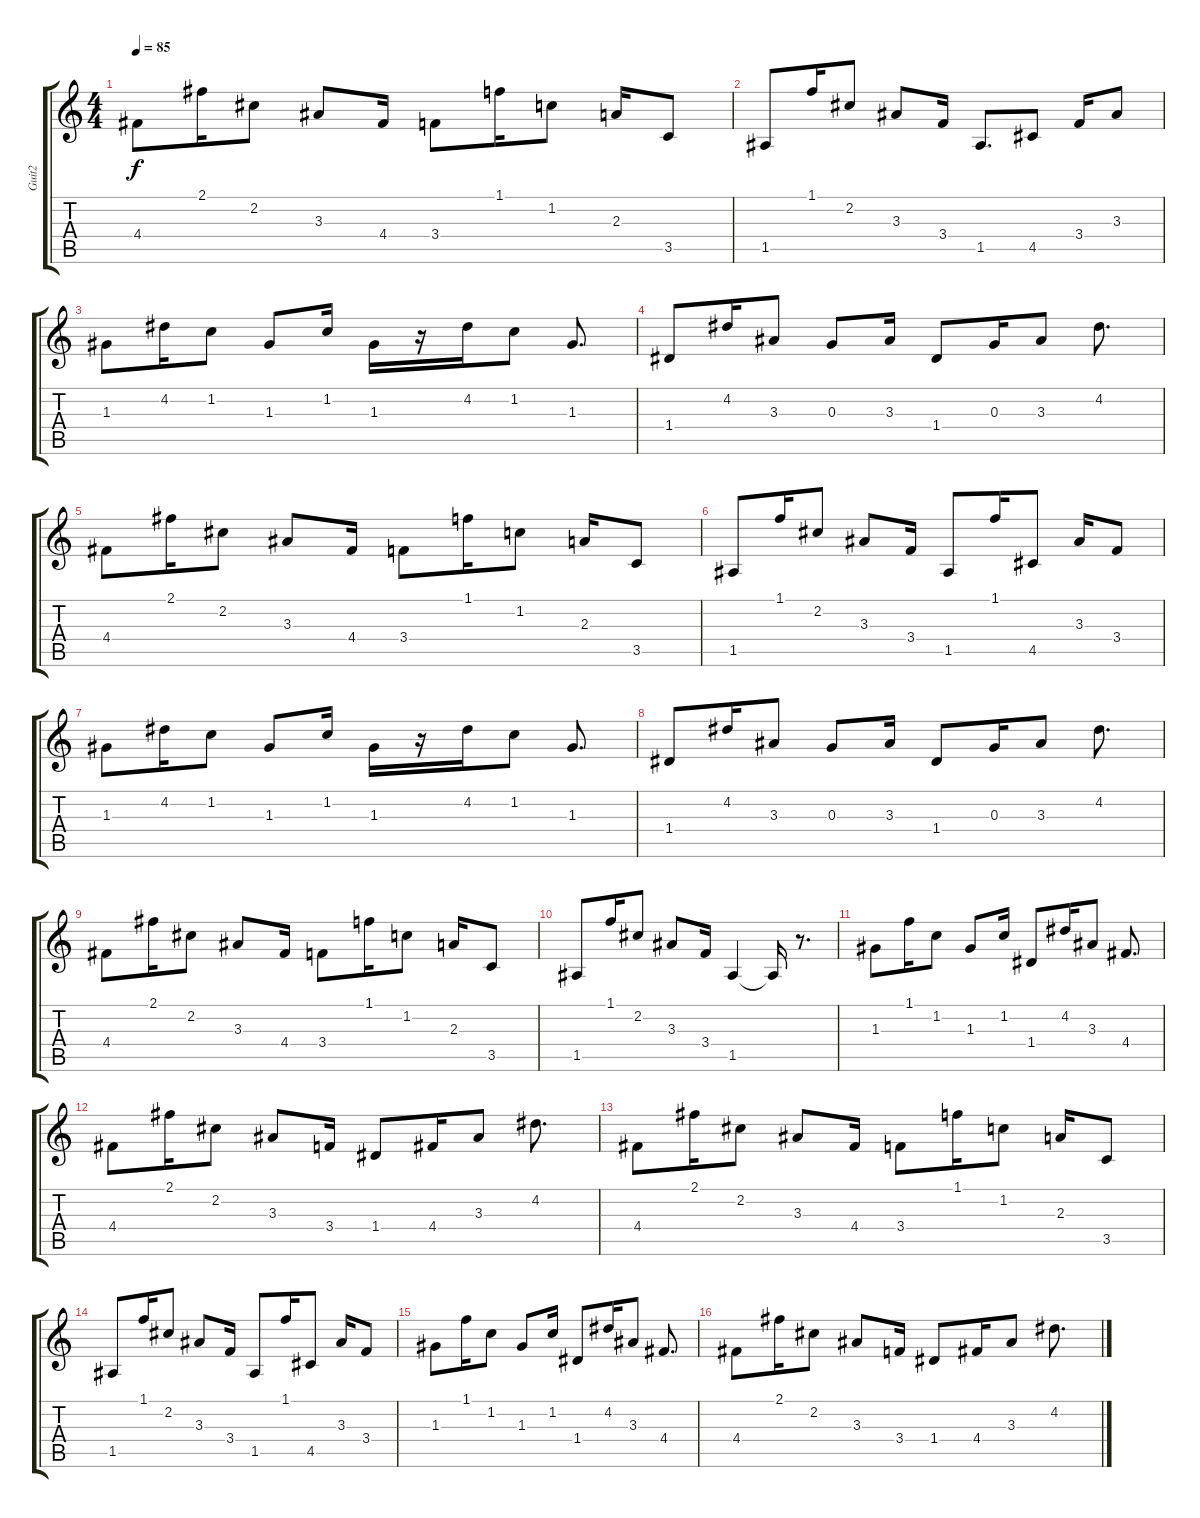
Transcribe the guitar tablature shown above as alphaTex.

\track ("Guit2" "Guit2") {instrument overdrivenguitar}
\staff {score tabs}
\tuning (E4 B3 G3 D3 A2 E2) {hide}
\ts (4 4)
\tempo 85
\clef g2
\ks c
4.4.8{dy f} 2.1.16 2.2.8 3.3.8 4.4.16 3.4.8 1.1.16 1.2.8 2.3.16 3.5.8 |
1.5.8 1.1.16 2.2.8 3.3.8 3.4.16 1.5.8{d} 4.5.8 3.4.16 3.3.8 |
1.3.8 4.2.16 1.2.8 1.3.8 1.2.16 1.3.16 r.16 4.2.16 1.2.8 1.3.8{d} |
1.4.8 4.2.16 3.3.8 0.3.8 3.3.16 1.4.8 0.3.16 3.3.8 4.2.8{d} |
4.4.8 2.1.16 2.2.8 3.3.8 4.4.16 3.4.8 1.1.16 1.2.8 2.3.16 3.5.8 |
1.5.8 1.1.16 2.2.8 3.3.8 3.4.16 1.5.8 1.1.16 4.5.8 3.3.16 3.4.8 |
1.3.8 4.2.16 1.2.8 1.3.8 1.2.16 1.3.16 r.16 4.2.16 1.2.8 1.3.8{d} |
1.4.8 4.2.16 3.3.8 0.3.8 3.3.16 1.4.8 0.3.16 3.3.8 4.2.8{d} |
4.4.8 2.1.16 2.2.8 3.3.8 4.4.16 3.4.8 1.1.16 1.2.8 2.3.16 3.5.8 |
1.5.8 1.1.16 2.2.8 3.3.8 3.4.16 1.5.4 1.5{t}.16 r.8{d} |
1.3.8 1.1.16 1.2.8 1.3.8 1.2.16 1.4.8 4.2.16 3.3.8 4.4.8{d} |
4.4.8 2.1.16 2.2.8 3.3.8 3.4.16 1.4.8 4.4.16 3.3.8 4.2.8{d} |
4.4.8 2.1.16 2.2.8 3.3.8 4.4.16 3.4.8 1.1.16 1.2.8 2.3.16 3.5.8 |
1.5.8 1.1.16 2.2.8 3.3.8 3.4.16 1.5.8 1.1.16 4.5.8 3.3.16 3.4.8 |
1.3.8 1.1.16 1.2.8 1.3.8 1.2.16 1.4.8 4.2.16 3.3.8 4.4.8{d} |
4.4.8 2.1.16 2.2.8 3.3.8 3.4.16 1.4.8 4.4.16 3.3.8 4.2.8{d}
